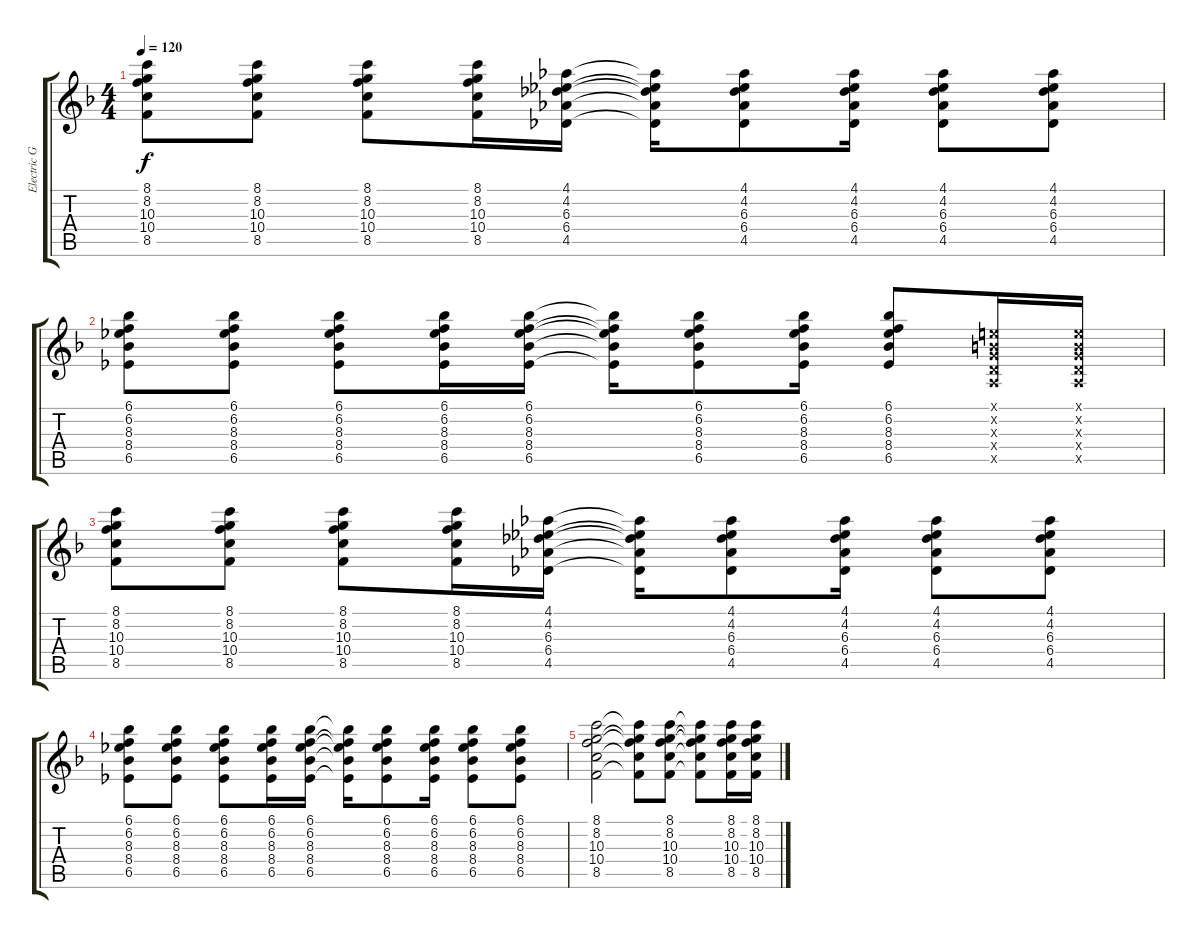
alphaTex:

\track ("Electric Guitar I" "Electric G") {instrument overdrivenguitar}
\staff {score tabs}
\tuning (E4 B3 G3 D3 A2 E2) {hide}
\ts (4 4)
\tempo 120
\clef g2
\ks f
(8.1 8.2 10.3 10.4 8.5).8{dy f} (8.1 8.2 10.3 10.4 8.5).8 (8.1 8.2 10.3 10.4 8.5).8 (8.1 8.2 10.3 10.4 8.5).16 (4.1 4.2 6.3 6.4 4.5).16 (4.1{t} 4.2{t} 6.3{t} 6.4{t} 4.5{t}).16 (4.1 4.2 6.3 6.4 4.5).8 (4.1 4.2 6.3 6.4 4.5).16 (4.1 4.2 6.3 6.4 4.5).8 (4.1 4.2 6.3 6.4 4.5).8 |
(6.1 6.2 8.3 8.4 6.5).8 (6.1 6.2 8.3 8.4 6.5).8 (6.1 6.2 8.3 8.4 6.5).8 (6.1 6.2 8.3 8.4 6.5).16 (6.1 6.2 8.3 8.4 6.5).16 (6.1{t} 6.2{t} 8.3{t} 8.4{t} 6.5{t}).16 (6.1 6.2 8.3 8.4 6.5).8 (6.1 6.2 8.3 8.4 6.5).16 (6.1 6.2 8.3 8.4 6.5).8 (0.1{x} 0.2{x} 0.3{x} 0.4{x} 0.5{x}).16 (0.1{x} 0.2{x} 0.3{x} 0.4{x} 0.5{x}).16 |
(8.1 8.2 10.3 10.4 8.5).8 (8.1 8.2 10.3 10.4 8.5).8 (8.1 8.2 10.3 10.4 8.5).8 (8.1 8.2 10.3 10.4 8.5).16 (4.1 4.2 6.3 6.4 4.5).16 (4.1{t} 4.2{t} 6.3{t} 6.4{t} 4.5{t}).16 (4.1 4.2 6.3 6.4 4.5).8 (4.1 4.2 6.3 6.4 4.5).16 (4.1 4.2 6.3 6.4 4.5).8 (4.1 4.2 6.3 6.4 4.5).8 |
(6.1 6.2 8.3 8.4 6.5).8 (6.1 6.2 8.3 8.4 6.5).8 (6.1 6.2 8.3 8.4 6.5).8 (6.1 6.2 8.3 8.4 6.5).16 (6.1 6.2 8.3 8.4 6.5).16 (6.1{t} 6.2{t} 8.3{t} 8.4{t} 6.5{t}).16 (6.1 6.2 8.3 8.4 6.5).8 (6.1 6.2 8.3 8.4 6.5).16 (6.1 6.2 8.3 8.4 6.5).8 (6.1 6.2 8.3 8.4 6.5).8 |
(8.1 8.2 10.3 10.4 8.5).2 (8.1{t} 8.2{t} 10.3{t} 10.4{t} 8.5{t}).8 (8.1 8.2 10.3 10.4 8.5).8 (8.1{t} 8.2{t} 10.3{t} 10.4{t} 8.5{t}).8 (8.1 8.2 10.3 10.4 8.5).16 (8.1 8.2 10.3 10.4 8.5).16
